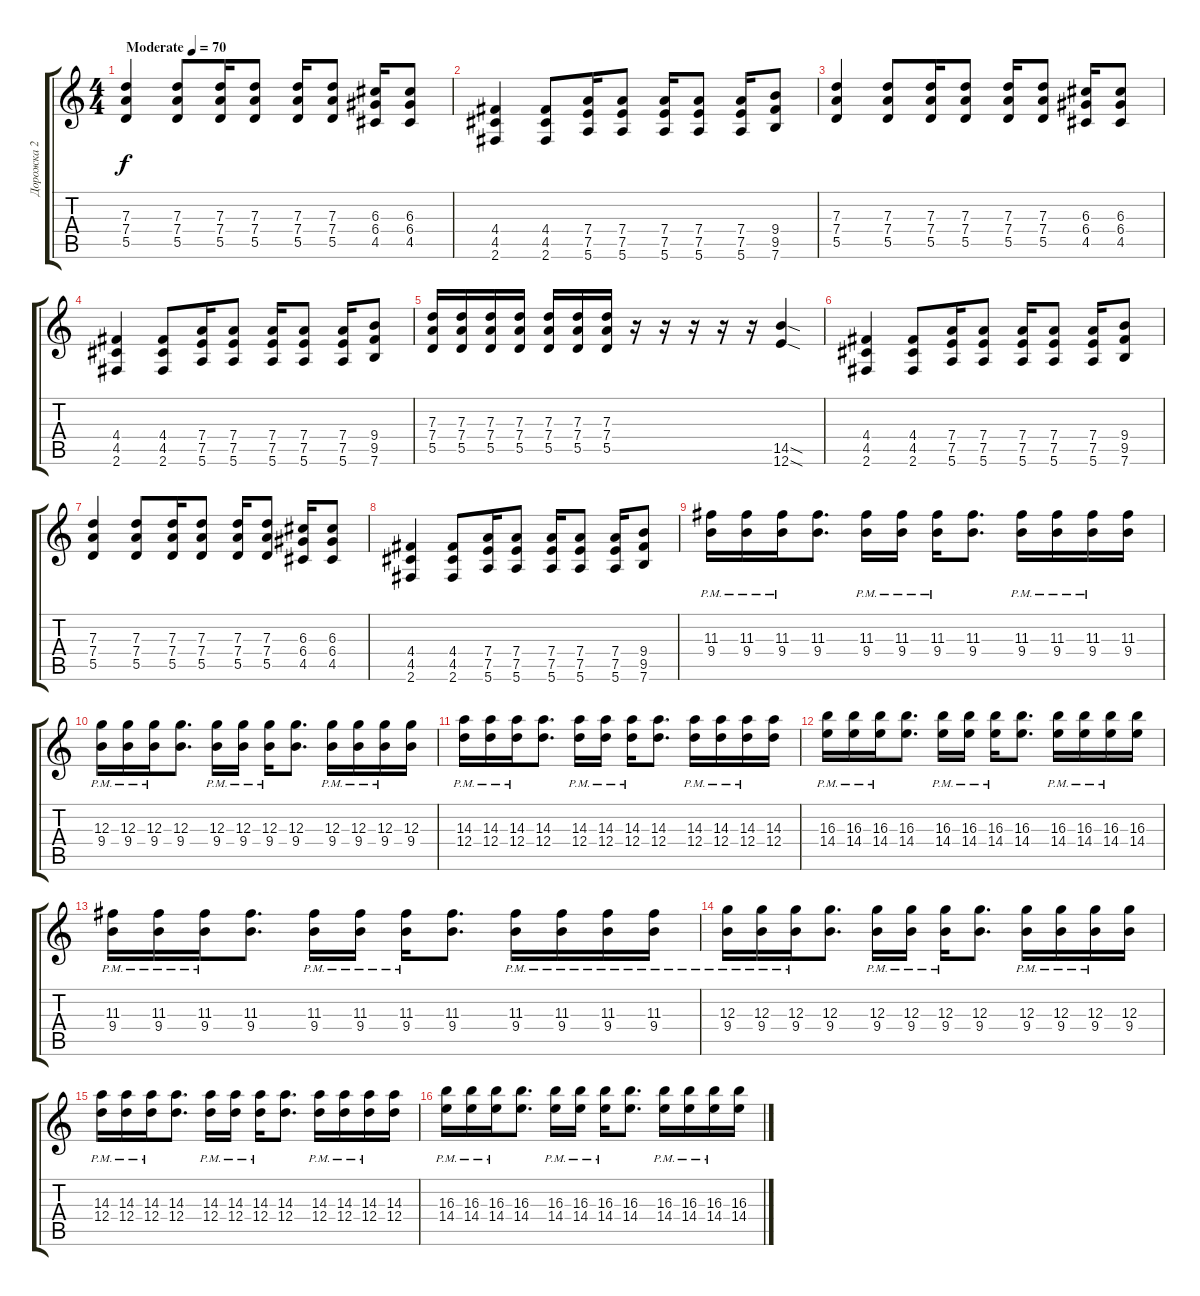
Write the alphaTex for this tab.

\track ("Дорожка 2" "Дорожка 2") {instrument distortionguitar}
\staff {score tabs}
\tuning (E4 B3 G3 D3 A2 E2) {hide}
\ts (4 4)
\tempo (70 "Moderate")
\clef g2
\ks c
(7.3 7.4 5.5).4{dy f instrument distortionguitar} (7.3 7.4 5.5).8 (7.3 7.4 5.5).16 (7.3 7.4 5.5).8 (7.3 7.4 5.5).16 (7.3 7.4 5.5).8 (6.3 6.4 4.5).16 (6.3 6.4 4.5).8 |
(4.4 4.5 2.6).4 (4.4 4.5 2.6).8 (7.4 7.5 5.6).16 (7.4 7.5 5.6).8 (7.4 7.5 5.6).16 (7.4 7.5 5.6).8 (7.4 7.5 5.6).16 (9.4 9.5 7.6).8 |
(7.3 7.4 5.5).4 (7.3 7.4 5.5).8 (7.3 7.4 5.5).16 (7.3 7.4 5.5).8 (7.3 7.4 5.5).16 (7.3 7.4 5.5).8 (6.3 6.4 4.5).16 (6.3 6.4 4.5).8 |
(4.4 4.5 2.6).4 (4.4 4.5 2.6).8 (7.4 7.5 5.6).16 (7.4 7.5 5.6).8 (7.4 7.5 5.6).16 (7.4 7.5 5.6).8 (7.4 7.5 5.6).16 (9.4 9.5 7.6).8 |
(7.3 7.4 5.5).16 (7.3 7.4 5.5).16 (7.3 7.4 5.5).16 (7.3 7.4 5.5).16 (7.3 7.4 5.5).16 (7.3 7.4 5.5).16 (7.3 7.4 5.5).16 r.16 r.16 r.16 r.16 r.16 (14.5{sod} 12.6{sod}).4 |
(4.4 4.5 2.6).4 (4.4 4.5 2.6).8 (7.4 7.5 5.6).16 (7.4 7.5 5.6).8 (7.4 7.5 5.6).16 (7.4 7.5 5.6).8 (7.4 7.5 5.6).16 (9.4 9.5 7.6).8 |
(7.3 7.4 5.5).4 (7.3 7.4 5.5).8 (7.3 7.4 5.5).16 (7.3 7.4 5.5).8 (7.3 7.4 5.5).16 (7.3 7.4 5.5).8 (6.3 6.4 4.5).16 (6.3 6.4 4.5).8 |
(4.4 4.5 2.6).4 (4.4 4.5 2.6).8 (7.4 7.5 5.6).16 (7.4 7.5 5.6).8 (7.4 7.5 5.6).16 (7.4 7.5 5.6).8 (7.4 7.5 5.6).16 (9.4 9.5 7.6).8 |
(11.3{pm} 9.4{pm}).16 (11.3{pm} 9.4{pm}).16 (11.3{pm} 9.4{pm}).16 (11.3 9.4).8{d} (11.3{pm} 9.4{pm}).16 (11.3{pm} 9.4{pm}).16 (11.3{pm} 9.4{pm}).16 (11.3 9.4).8{d} (11.3{pm} 9.4{pm}).16 (11.3{pm} 9.4{pm}).16 (11.3{pm} 9.4{pm}).16 (11.3 9.4).16 |
(12.3{pm} 9.4{pm}).16 (12.3{pm} 9.4{pm}).16 (12.3{pm} 9.4{pm}).16 (12.3 9.4).8{d} (12.3{pm} 9.4{pm}).16 (12.3{pm} 9.4{pm}).16 (12.3{pm} 9.4{pm}).16 (12.3 9.4).8{d} (12.3{pm} 9.4{pm}).16 (12.3{pm} 9.4{pm}).16 (12.3{pm} 9.4{pm}).16 (12.3 9.4).16 |
(14.3{pm} 12.4{pm}).16 (14.3{pm} 12.4{pm}).16 (14.3{pm} 12.4{pm}).16 (14.3 12.4).8{d} (14.3{pm} 12.4{pm}).16 (14.3{pm} 12.4{pm}).16 (14.3{pm} 12.4{pm}).16 (14.3 12.4).8{d} (14.3{pm} 12.4{pm}).16 (14.3{pm} 12.4{pm}).16 (14.3{pm} 12.4{pm}).16 (14.3 12.4).16 |
(16.3{pm} 14.4{pm}).16 (16.3{pm} 14.4{pm}).16 (16.3{pm} 14.4{pm}).16 (16.3 14.4).8{d} (16.3{pm} 14.4{pm}).16 (16.3{pm} 14.4{pm}).16 (16.3{pm} 14.4{pm}).16 (16.3 14.4).8{d} (16.3{pm} 14.4{pm}).16 (16.3{pm} 14.4{pm}).16 (16.3{pm} 14.4{pm}).16 (16.3 14.4).16 |
(11.3{pm} 9.4{pm}).16 (11.3{pm} 9.4{pm}).16 (11.3{pm} 9.4{pm}).16 (11.3 9.4).8{d} (11.3{pm} 9.4{pm}).16 (11.3{pm} 9.4{pm}).16 (11.3{pm} 9.4{pm}).16 (11.3 9.4).8{d} (11.3{pm} 9.4{pm}).16 (11.3{pm} 9.4{pm}).16 (11.3{pm} 9.4{pm}).16 (11.3{pm} 9.4{pm}).16 |
(12.3{pm} 9.4{pm}).16 (12.3{pm} 9.4{pm}).16 (12.3{pm} 9.4{pm}).16 (12.3 9.4).8{d} (12.3{pm} 9.4{pm}).16 (12.3{pm} 9.4{pm}).16 (12.3{pm} 9.4{pm}).16 (12.3 9.4).8{d} (12.3{pm} 9.4{pm}).16 (12.3{pm} 9.4{pm}).16 (12.3{pm} 9.4{pm}).16 (12.3 9.4).16 |
(14.3{pm} 12.4{pm}).16 (14.3{pm} 12.4{pm}).16 (14.3{pm} 12.4{pm}).16 (14.3 12.4).8{d} (14.3{pm} 12.4{pm}).16 (14.3{pm} 12.4{pm}).16 (14.3{pm} 12.4{pm}).16 (14.3 12.4).8{d} (14.3{pm} 12.4{pm}).16 (14.3{pm} 12.4{pm}).16 (14.3{pm} 12.4{pm}).16 (14.3 12.4).16 |
(16.3{pm} 14.4{pm}).16 (16.3{pm} 14.4{pm}).16 (16.3{pm} 14.4{pm}).16 (16.3 14.4).8{d} (16.3{pm} 14.4{pm}).16 (16.3{pm} 14.4{pm}).16 (16.3{pm} 14.4{pm}).16 (16.3 14.4).8{d} (16.3{pm} 14.4{pm}).16 (16.3{pm} 14.4{pm}).16 (16.3{pm} 14.4{pm}).16 (16.3 14.4).16
